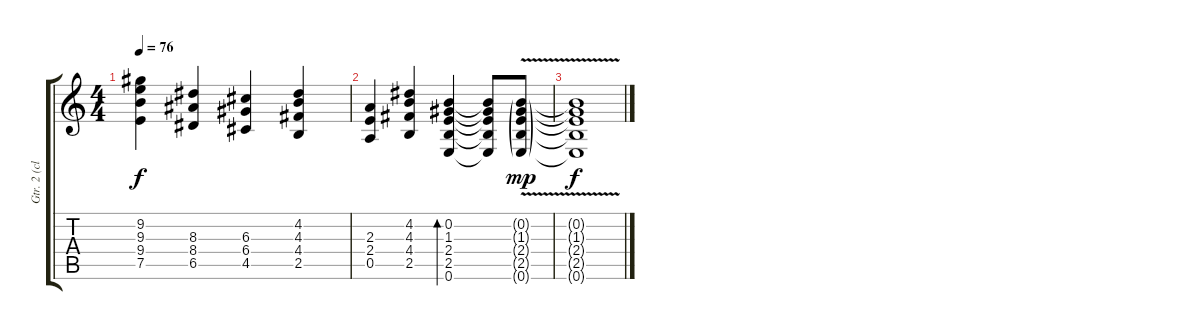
\track ("Gtr. 2 (clean)" "Gtr. 2 (cl") {instrument acousticguitarsteel}
\staff {score tabs}
\tuning (E4 B3 G3 D3 A2 E2) {hide}
\ts (4 4)
\tempo 76
\clef g2
\ks c
(9.2 9.3 9.4 7.5).4{dy f} (8.3 8.4 6.5).4 (6.3 6.4 4.5).4 (4.2 4.3 4.4 2.5).4 |
(2.3 2.4 0.5).4 (4.2 4.3 4.4 2.5).4 (0.2 1.3 2.4 2.5 0.6).4{bd 240} (0.2{t} 1.3{t} 2.4{t} 2.5{t} 0.6{t}).8 (0.2{g} 1.3{g} 2.4{g} 2.5{g} 0.6{v g}).8{dy mp} |
(0.2{t} 1.3{t} 2.4{t} 2.5{t} 0.6{t}).1{dy f}
